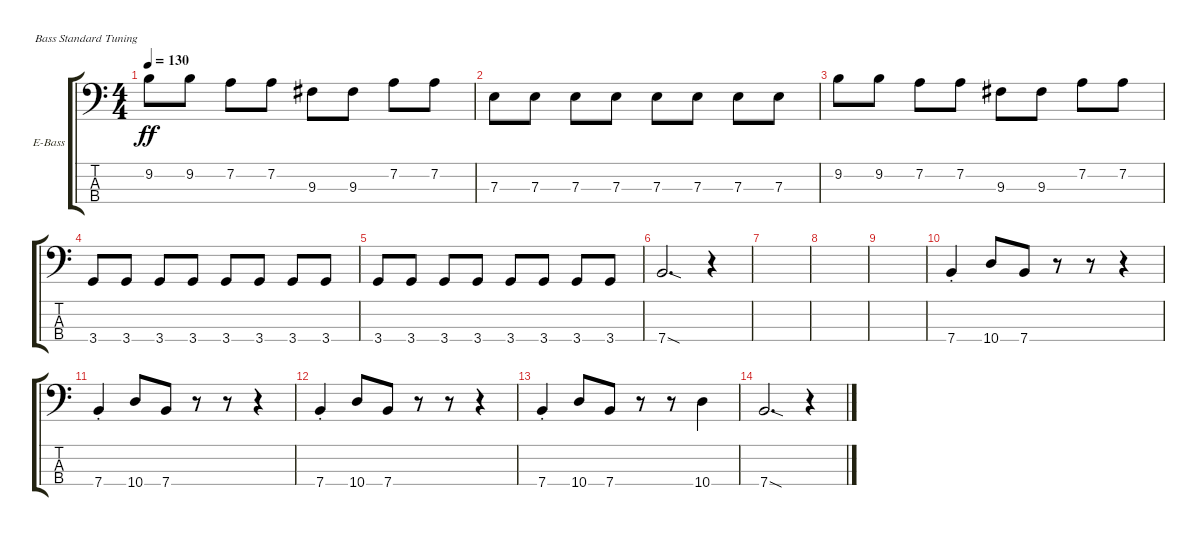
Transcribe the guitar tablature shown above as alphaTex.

\defaultSystemsLayout 4
\bracketExtendMode groupsimilarinstruments
\firstSystemTrackNameOrientation horizontal
\otherSystemsTrackNameOrientation horizontal
\track ("O`Malley" "E-Bass") {instrument electricbassfinger}
\staff {score tabs}
\tuning (G2 D2 A1 E1)
\ts (4 4)
\tempo 130
\clef f4
\ks c
9.2.8{dy ff} 9.2.8 7.2.8 7.2.8 9.3.8 9.3.8 7.2.8 7.2.8 |
7.3.8 7.3.8 7.3.8 7.3.8 7.3.8 7.3.8 7.3.8 7.3.8 |
9.2.8 9.2.8 7.2.8 7.2.8 9.3.8 9.3.8 7.2.8 7.2.8 |
3.4.8 3.4.8 3.4.8 3.4.8 3.4.8 3.4.8 3.4.8 3.4.8 |
3.4.8 3.4.8 3.4.8 3.4.8 3.4.8 3.4.8 3.4.8 3.4.8 |
7.4{sod}.2{d} r.4 |
|
|
|
7.4{st}.4 10.4.8 7.4.8 r.8 r.8 r.4 |
7.4{st}.4 10.4.8 7.4.8 r.8 r.8 r.4 |
7.4{st}.4 10.4.8 7.4.8 r.8 r.8 r.4 |
7.4{st}.4 10.4.8 7.4.8 r.8 r.8 10.4.4 |
7.4{sod}.2{d} r.4
